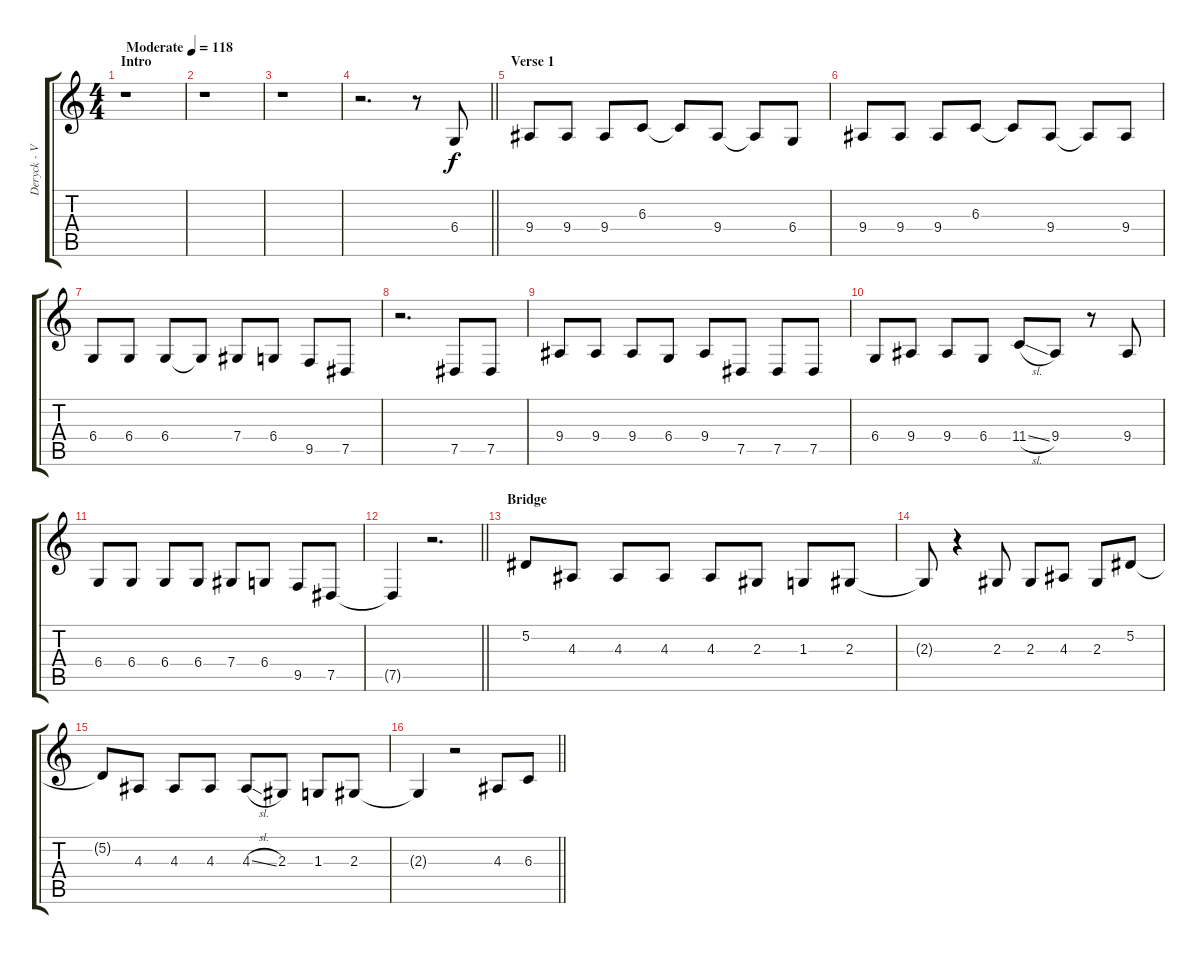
\track ("Deryck - Vocals" "Deryck - V") {instrument clarinet}
\staff {score tabs}
\tuning (Eb4 Bb3 Gb3 Db3 Ab2 Eb2) {hide}
\ts (4 4)
\section ("" "Intro")
\tempo (118 "Moderate")
\clef g2
\ks c
r.1{dy f instrument clarinet} |
r.1 |
r.1 |
\barLineRight lightlight
r.2{d} r.8 6.4.8 |
\section ("" "Verse 1")
9.4.8 9.4.8 9.4.8 6.3.8 6.3{t}.8 9.4.8 9.4{t}.8 6.4.8 |
9.4.8 9.4.8 9.4.8 6.3.8 6.3{t}.8 9.4.8 9.4{t}.8 9.4.8 |
6.4.8 6.4.8 6.4.8 6.4{t}.8 7.4.8 6.4.8 9.5.8 7.5.8 |
r.2{d} 7.5.8 7.5.8 |
9.4.8 9.4.8 9.4.8 6.4.8 9.4.8 7.5.8 7.5.8 7.5.8 |
6.4.8 9.4.8 9.4.8 6.4.8 11.4{sl}.8 9.4.8 r.8 9.4.8 |
6.4.8 6.4.8 6.4.8 6.4.8 7.4.8 6.4.8 9.5.8 7.5.8 |
\barLineRight lightlight
7.5{t}.4 r.2{d} |
\section ("" "Bridge")
5.2.8 4.3.8 4.3.8 4.3.8 4.3.8 2.3.8 1.3.8 2.3.8 |
2.3{t}.8 r.4 2.3.8 2.3.8 4.3.8 2.3.8 5.2.8 |
5.2{t}.8 4.3.8 4.3.8 4.3.8 4.3{sl}.8 2.3.8 1.3.8 2.3.8 |
\barLineRight lightlight
2.3{t}.4 r.2 4.3.8 6.3.8
